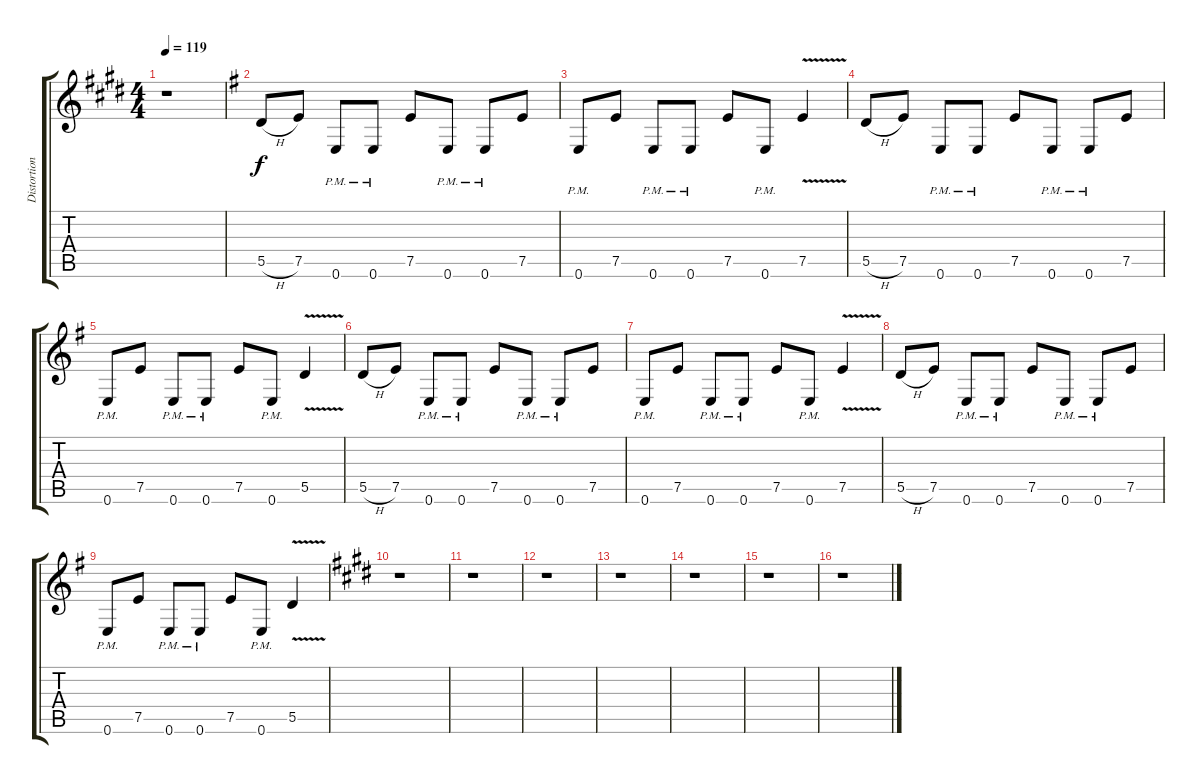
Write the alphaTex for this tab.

\track ("Distortion" "Distortion") {instrument distortionguitar}
\staff {score tabs}
\tuning (E4 B3 G3 D3 A2 E2) {hide}
\ts (4 4)
\tempo 119
\clef g2
\ks e
r.1{dy f} |
\ks g
5.5{h}.8 7.5.8 0.6{pm}.8 0.6{pm}.8 7.5.8 0.6{pm}.8 0.6{pm}.8 7.5.8 |
0.6{pm}.8 7.5.8 0.6{pm}.8 0.6{pm}.8 7.5.8 0.6{pm}.8 7.5{v}.4 |
5.5{h}.8 7.5.8 0.6{pm}.8 0.6{pm}.8 7.5.8 0.6{pm}.8 0.6{pm}.8 7.5.8 |
0.6{pm}.8 7.5.8 0.6{pm}.8 0.6{pm}.8 7.5.8 0.6{pm}.8 5.5{v}.4 |
5.5{h}.8 7.5.8 0.6{pm}.8 0.6{pm}.8 7.5.8 0.6{pm}.8 0.6{pm}.8 7.5.8 |
0.6{pm}.8 7.5.8 0.6{pm}.8 0.6{pm}.8 7.5.8 0.6{pm}.8 7.5{v}.4 |
5.5{h}.8 7.5.8 0.6{pm}.8 0.6{pm}.8 7.5.8 0.6{pm}.8 0.6{pm}.8 7.5.8 |
0.6{pm}.8 7.5.8 0.6{pm}.8 0.6{pm}.8 7.5.8 0.6{pm}.8 5.5{v}.4 |
\ks e
r.1 |
r.1 |
r.1 |
r.1 |
r.1 |
r.1 |
r.1
